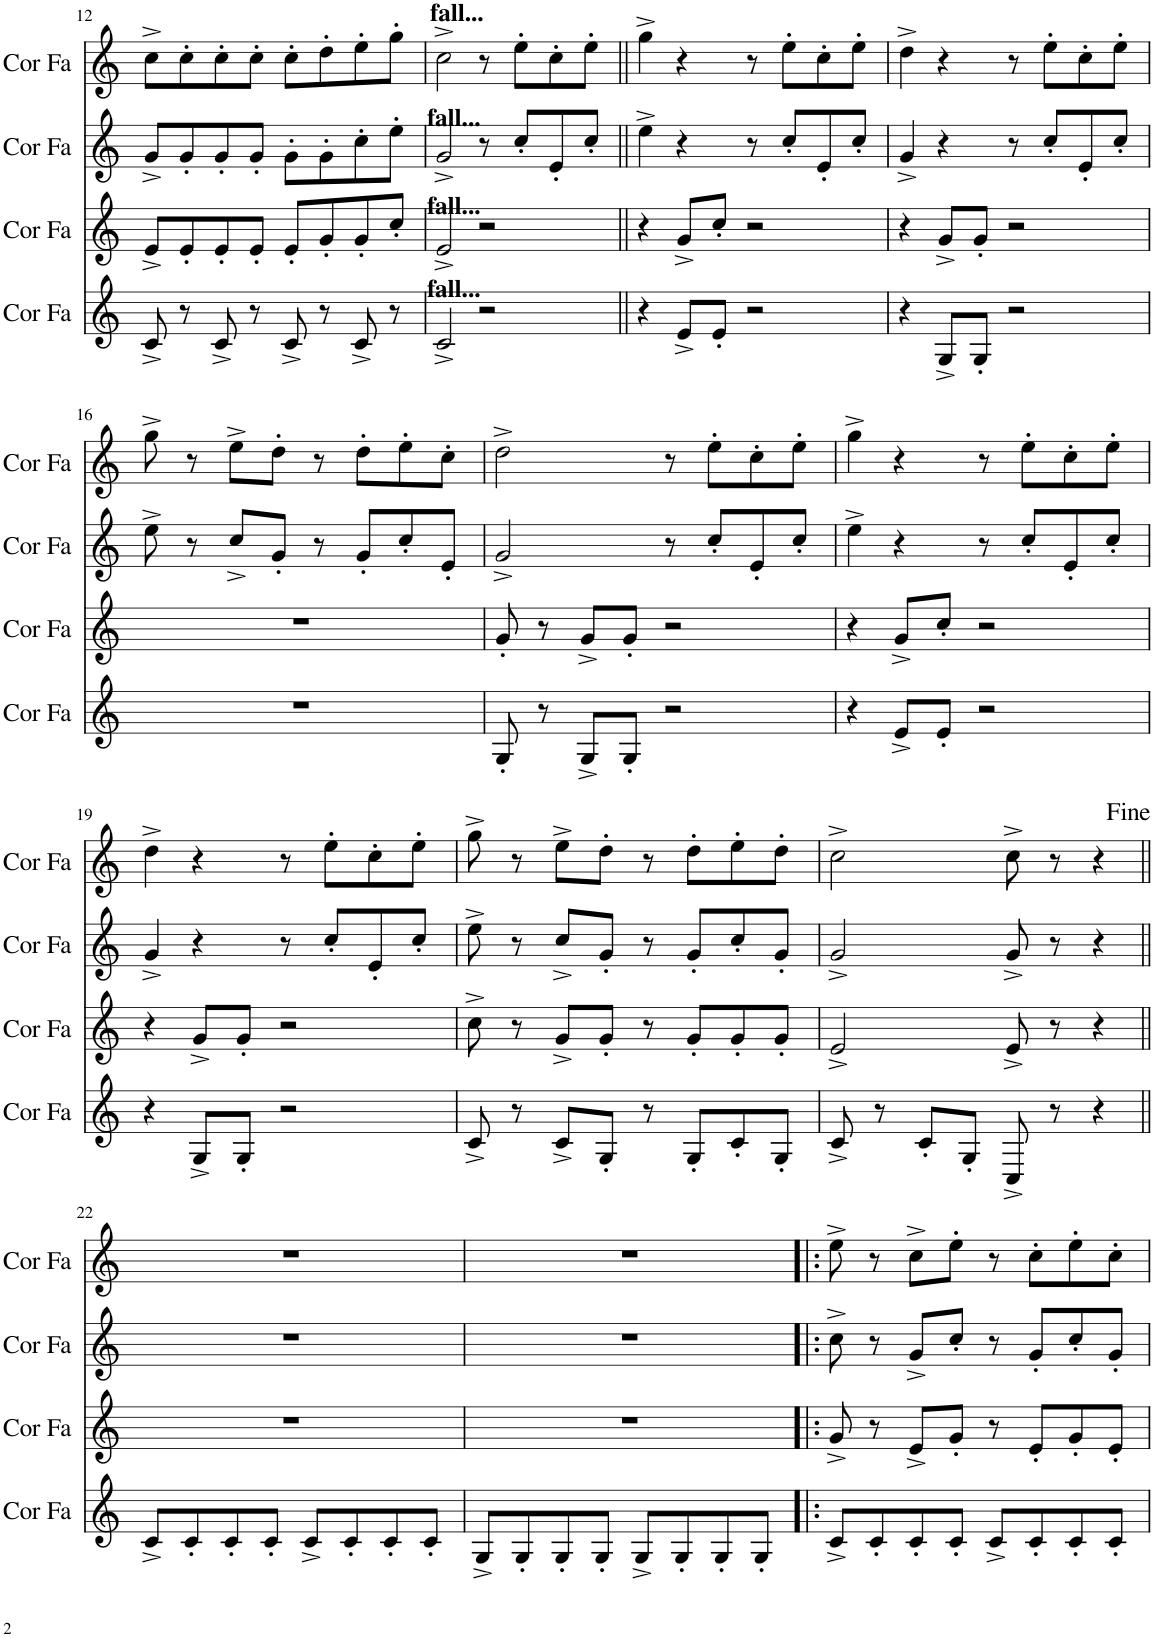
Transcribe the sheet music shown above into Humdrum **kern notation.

**kern	**kern	**kern	**kern
*part4	*part3	*part2	*part1
*staff4	*staff3	*staff2	*staff1
*I"Cor en Fa	*I"Cor en Fa	*I"Cor en Fa	*I"Cor en Fa
*I'Cor Fa	*I'Cor Fa	*I'Cor Fa	*I'Cor Fa
!!LO:PB:g=z
*clefG2	*clefG2	*clefG2	*clefG2
*Trd4c7	*Trd4c7	*Trd4c7	*Trd4c7
*k[]	*k[]	*k[]	*k[]
*M4/4	*M4/4	*M4/4	*M4/4
=12	=12	=12	=12
8c^/	8e^/L	8g^/L	8cc^\L
8r	8e'/	8g'/	8cc'\
8c^/	8e'/	8g'/	8cc'\
8r	8e'/J	8g'/J	8cc'\J
8c^/	8e'/L	8g'\L	8cc'\L
8r	8g'/	8g'\	8dd'\
8c^/	8g'/	8cc'\	8ee'\
8r	8cc'/J	8ee'\J	8gg'\J
=13	=13	=13	=13
!	!	!	!LO:TX:a:B:t=fall...
!	!	!LO:TX:a:B:t=fall...	!
!	!LO:TX:a:B:t=fall...	!	!
!LO:TX:a:B:t=fall...	!	!	!
2c^/	2e^/	2g^/	2cc^\
2r	2r	8r	8r
.	.	8cc'/L	8ee'\L
.	.	8e'/	8cc'\
.	.	8cc'/J	8ee'\J
=14||	=14||	=14||	=14||
4r	4r	4ee^\	4gg^\
8e^/L	8g^/L	4r	4r
8e'/J	8cc'/J	.	.
2r	2r	8r	8r
.	.	8cc'/L	8ee'\L
.	.	8e'/	8cc'\
.	.	8cc'/J	8ee'\J
=15	=15	=15	=15
4r	4r	4g^/	4dd^\
8G^/L	8g^/L	4r	4r
8G'/J	8g'/J	.	.
2r	2r	8r	8r
.	.	8cc'/L	8ee'\L
.	.	8e'/	8cc'\
.	.	8cc'/J	8ee'\J
!!LO:LB:g=z
=16	=16	=16	=16
1r	1r	8ee^\	8gg^\
.	.	8r	8r
.	.	8cc^/L	8ee^\L
.	.	8g'/J	8dd'\J
.	.	8r	8r
.	.	8g'/L	8dd'\L
.	.	8cc'/	8ee'\
.	.	8e'/J	8cc'\J
=17	=17	=17	=17
8G'/	8g'/	2g^/	2dd^\
8r	8r	.	.
8G^/L	8g^/L	.	.
8G'/J	8g'/J	.	.
2r	2r	8r	8r
.	.	8cc'/L	8ee'\L
.	.	8e'/	8cc'\
.	.	8cc'/J	8ee'\J
=18	=18	=18	=18
4r	4r	4ee^\	4gg^\
8e^/L	8g^/L	4r	4r
8e'/J	8cc'/J	.	.
2r	2r	8r	8r
.	.	8cc'/L	8ee'\L
.	.	8e'/	8cc'\
.	.	8cc'/J	8ee'\J
!!LO:LB:g=z
=19	=19	=19	=19
4r	4r	4g^/	4dd^\
8G^/L	8g^/L	4r	4r
8G'/J	8g'/J	.	.
2r	2r	8r	8r
.	.	8cc'/L	8ee'\L
.	.	8e'/	8cc'\
.	.	8cc'/J	8ee'\J
=20	=20	=20	=20
8c^/	8cc^\	8ee^\	8gg^\
8r	8r	8r	8r
8c^/L	8g^/L	8cc^/L	8ee^\L
8G'/J	8g'/J	8g'/J	8dd'\J
8r	8r	8r	8r
8G'/L	8g'/L	8g'/L	8dd'\L
8c'/	8g'/	8cc'/	8ee'\
8G'/J	8g'/J	8g'/J	8dd'\J
=21	=21	=21	=21
8c^/	2e^/	2g^/	2cc^\
8r	.	.	.
8c'/L	.	.	.
8G'/J	.	.	.
8C^/	8e^/	8g^/	8cc^\
8r	8r	8r	8r
4r	4r	4r	4r
!!LO:LB:g=z
=22||	=22||	=22||	=22||
8c^/L	1r	1r	1r
8c'/	.	.	.
8c'/	.	.	.
8c'/J	.	.	.
8c^/L	.	.	.
8c'/	.	.	.
8c'/	.	.	.
8c'/J	.	.	.
=23	=23	=23	=23
8G^/L	1r	1r	1r
8G'/	.	.	.
8G'/	.	.	.
8G'/J	.	.	.
8G^/L	.	.	.
8G'/	.	.	.
8G'/	.	.	.
8G'/J	.	.	.
=24!|:	=24!|:	=24!|:	=24!|:
8c^/L	8g^/	8cc^\	8ee^\
8c'/	8r	8r	8r
8c'/	8e^/L	8g^/L	8cc^\L
8c'/J	8g'/J	8cc'/J	8ee'\J
8c^/L	8r	8r	8r
8c'/	8e'/L	8g'/L	8cc'\L
8c'/	8g'/	8cc'/	8ee'\
8c'/J	8e'/J	8g'/J	8cc'\J
=	=	=	=
*-	*-	*-	*-
